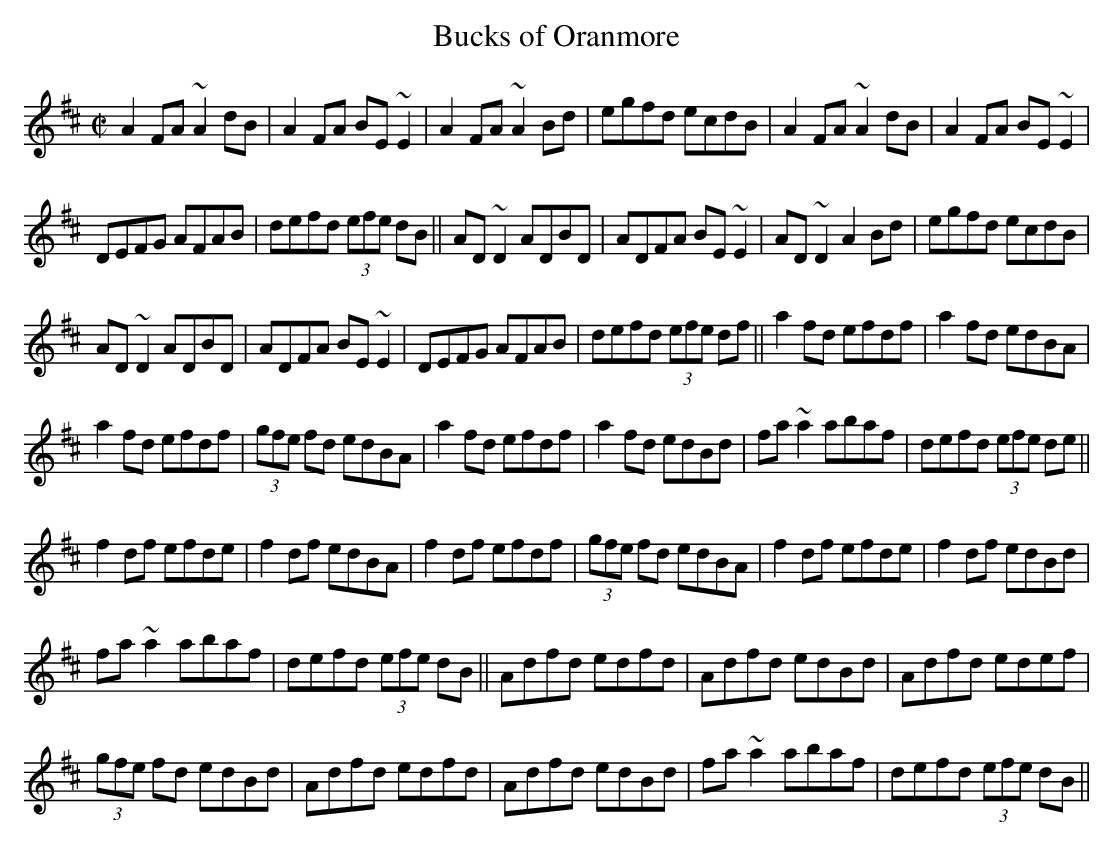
X:1
T:Bucks of Oranmore
M:C|
L:1/8
K:D
A2FA ~A2dB|A2FA BE~E2|A2FA ~A2Bd|egfd ecdB|A2FA ~A2dB|A2FA BE~E2|
DEFG AFAB|defd (3efe dB||AD~D2 ADBD|ADFA BE~E2|AD~D2 A2Bd|egfd ecdB|
AD~D2 ADBD|ADFA BE~E2|DEFG AFAB|defd (3efe df||a2fd efdf|a2fd edBA|
a2fd efdf|(3gfe fd edBA|a2fd efdf|a2fd edBd|fa~a2 abaf|defd (3efe de||
f2df efde|f2df edBA|f2df efdf|(3gfe fd edBA|f2df efde|f2df edBd|
fa~a2 abaf|defd (3efe dB||Adfd edfd|Adfd edBd|Adfd edef|
(3gfe fd edBd|Adfd edfd|Adfd edBd|fa~a2 abaf|defd (3efe dB||
